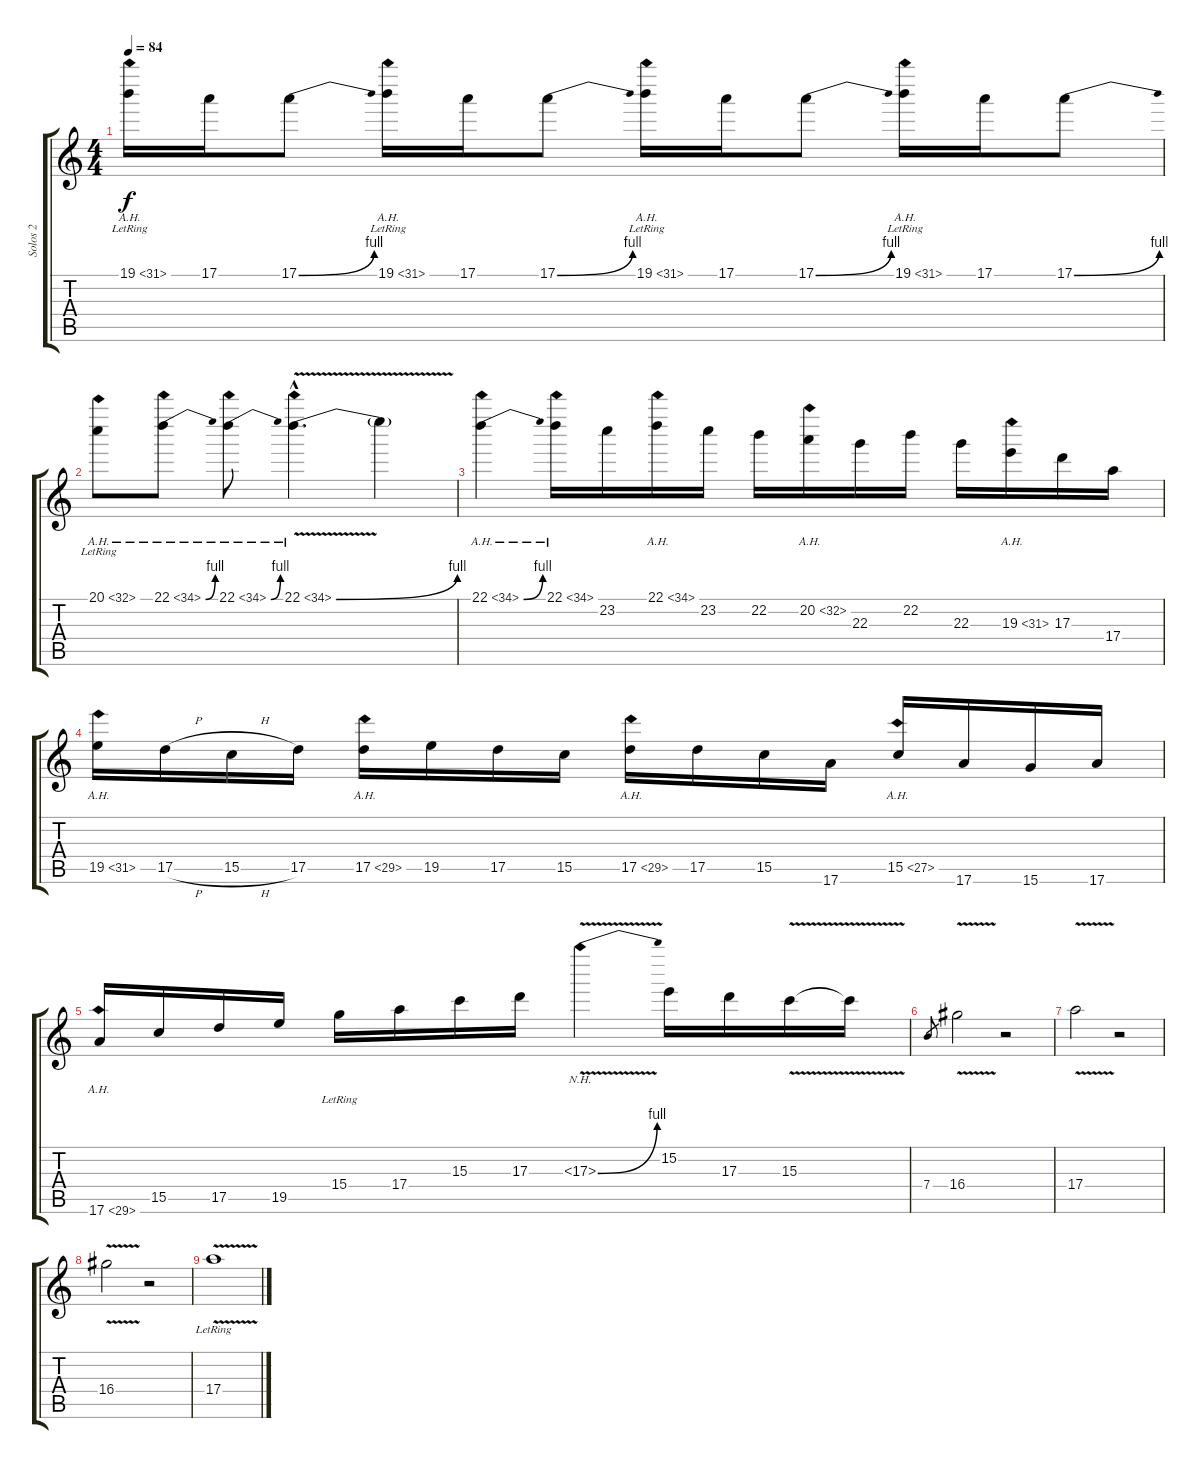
\track ("Solos 2" "Solos 2") {instrument distortionguitar}
\staff {score tabs}
\tuning (E4 Db4 A3 E3 A2 E2) {hide}
\ts (4 4)
\tempo 84
\clef g2
\ks c
19.1{ah 12 lr}.16{dy f} 17.1.16 17.1{be (bend 0 0 60 4)}.8 19.1{ah 12 lr}.16 17.1.16 17.1{be (bend 0 0 60 4)}.8 19.1{ah 12 lr}.16 17.1.16 17.1{be (bend 0 0 60 4)}.8 19.1{ah 12 lr}.16 17.1.16 17.1{be (bend 0 0 60 4)}.8 |
20.1{ah 12 lr}.8 22.1{be (bend 0 0 60 4) ah 12}.8 22.1{be (bend 0 0 60 4) ah 12}.8 22.1{be (bend 0 0 60 4) ah 12 v hac}.4{d} 22.1{t}.4 |
22.1{be (bend 0 0 60 4) ah 12}.4 22.1{ah 12}.16 23.2.16 22.1{ah 12}.16 23.2.16 22.2.16 20.2{ah 12}.16 22.3.16 22.2.16 22.3.16 19.3{ah 12}.16 17.3.16 17.4.16 |
19.5{ah 12}.16 17.5{h}.16 15.5{h}.16 17.5.16 17.5{ah 12}.16 19.5.16 17.5.16 15.5.16 17.5{ah 12}.16 17.5.16 15.5.16 17.6.16 15.5{ah 12}.16 17.6.16 15.6.16 17.6.16 |
17.6{ah 12}.16 15.5.16 17.5.16 19.5.16 15.4{lr}.16 17.4.16 15.3.16 17.3.16 17.3{be (bend 0 0 60 4) nh v}.4 15.2.16 17.3.16 15.3{v}.16 15.3{t}.16 |
7.4.8{gr} 16.4{v}.2 r.2 |
17.4{v}.2 r.2 |
16.4{v}.2 r.2 |
17.4{v lr}.1
